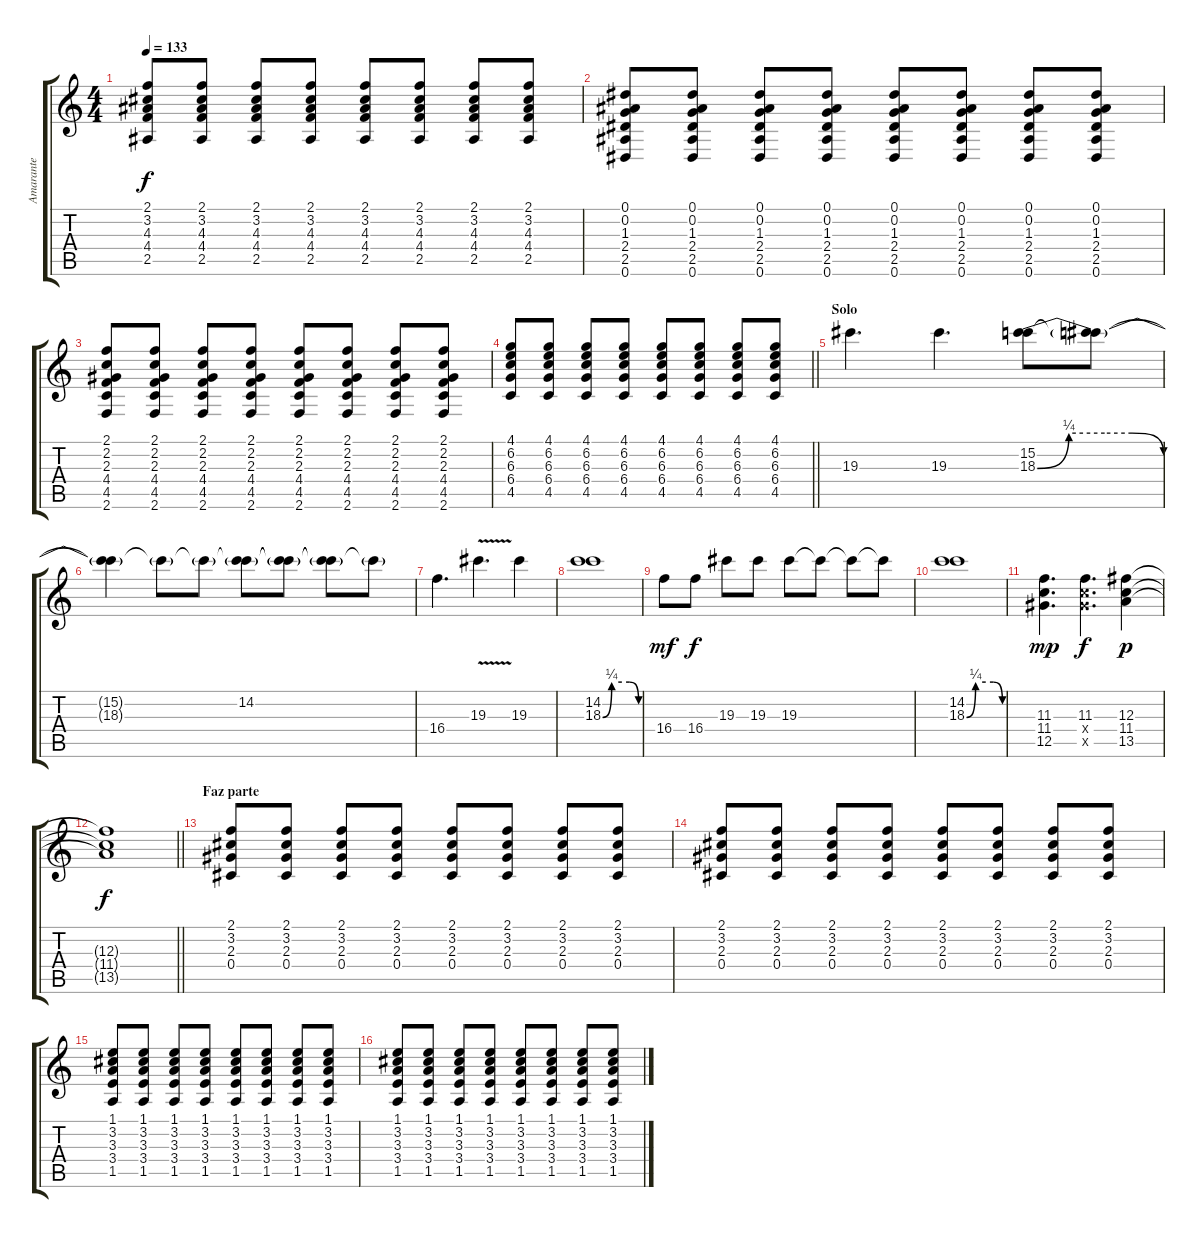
\track ("Amarante" "Amarante") {instrument distortionguitar}
\staff {score tabs}
\tuning (Eb4 Bb3 Gb3 Db3 Ab2 Eb2) {hide}
\ts (4 4)
\tempo 133
\clef g2
\ks c
(2.1 3.2 4.3 4.4 2.5).8{dy f} (2.1 3.2 4.3 4.4 2.5).8 (2.1 3.2 4.3 4.4 2.5).8 (2.1 3.2 4.3 4.4 2.5).8 (2.1 3.2 4.3 4.4 2.5).8 (2.1 3.2 4.3 4.4 2.5).8 (2.1 3.2 4.3 4.4 2.5).8 (2.1 3.2 4.3 4.4 2.5).8 |
(0.1 0.2 1.3 2.4 2.5 0.6).8 (0.1 0.2 1.3 2.4 2.5 0.6).8 (0.1 0.2 1.3 2.4 2.5 0.6).8 (0.1 0.2 1.3 2.4 2.5 0.6).8 (0.1 0.2 1.3 2.4 2.5 0.6).8 (0.1 0.2 1.3 2.4 2.5 0.6).8 (0.1 0.2 1.3 2.4 2.5 0.6).8 (0.1 0.2 1.3 2.4 2.5 0.6).8 |
(2.1 2.2 2.3 4.4 4.5 2.6).8 (2.1 2.2 2.3 4.4 4.5 2.6).8 (2.1 2.2 2.3 4.4 4.5 2.6).8 (2.1 2.2 2.3 4.4 4.5 2.6).8 (2.1 2.2 2.3 4.4 4.5 2.6).8 (2.1 2.2 2.3 4.4 4.5 2.6).8 (2.1 2.2 2.3 4.4 4.5 2.6).8 (2.1 2.2 2.3 4.4 4.5 2.6).8 |
\barLineRight lightlight
(4.1 6.2 6.3 6.4 4.5).8 (4.1 6.2 6.3 6.4 4.5).8 (4.1 6.2 6.3 6.4 4.5).8 (4.1 6.2 6.3 6.4 4.5).8 (4.1 6.2 6.3 6.4 4.5).8 (4.1 6.2 6.3 6.4 4.5).8 (4.1 6.2 6.3 6.4 4.5).8 (4.1 6.2 6.3 6.4 4.5).8 |
\section ("" "Solo")
19.3.4{d volume 12} 19.3.4{d} (15.2 18.3{be (custom 0 0 15 1 32 1 45 1 60 0)}).8 (15.2{t} 18.3{t}).8 |
(15.2{t} 18.3{t}).4 18.3{t}.8 18.3{t}.8 (14.2 18.3{t}).8 (14.2{t} 18.3{t}).8 (14.2{t} 18.3{t}).8 18.3{t}.8 |
16.4.4{d} 19.3{v}.4{d} 19.3.4 |
(14.2 18.3{be (custom 0 0 15 1 32 1 45 1 60 0)}).1 |
16.4.8{dy mf} 16.4.8{dy f} 19.3.8 19.3.8 19.3.8 19.3{t}.8 19.3{t}.8 19.3{t}.8 |
(14.2 18.3{be (custom 0 0 15 1 32 1 45 1 60 0)}).1 |
(11.3 11.4 12.5).4{d dy mp} (11.3 11.4{x} 12.5{x}).4{d dy f} (12.3 11.4 13.5).4{dy p} |
\barLineRight lightlight
(12.3{t} 11.4{t} 13.5{t}).1{dy f} |
\section ("" "Faz parte")
(2.1 3.2 2.3 0.4).8{volume 8} (2.1 3.2 2.3 0.4).8 (2.1 3.2 2.3 0.4).8 (2.1 3.2 2.3 0.4).8 (2.1 3.2 2.3 0.4).8 (2.1 3.2 2.3 0.4).8 (2.1 3.2 2.3 0.4).8 (2.1 3.2 2.3 0.4).8 |
(2.1 3.2 2.3 0.4).8 (2.1 3.2 2.3 0.4).8 (2.1 3.2 2.3 0.4).8 (2.1 3.2 2.3 0.4).8 (2.1 3.2 2.3 0.4).8 (2.1 3.2 2.3 0.4).8 (2.1 3.2 2.3 0.4).8 (2.1 3.2 2.3 0.4).8 |
(1.1 3.2 3.3 3.4 1.5).8 (1.1 3.2 3.3 3.4 1.5).8 (1.1 3.2 3.3 3.4 1.5).8 (1.1 3.2 3.3 3.4 1.5).8 (1.1 3.2 3.3 3.4 1.5).8 (1.1 3.2 3.3 3.4 1.5).8 (1.1 3.2 3.3 3.4 1.5).8 (1.1 3.2 3.3 3.4 1.5).8 |
(1.1 3.2 3.3 3.4 1.5).8 (1.1 3.2 3.3 3.4 1.5).8 (1.1 3.2 3.3 3.4 1.5).8 (1.1 3.2 3.3 3.4 1.5).8 (1.1 3.2 3.3 3.4 1.5).8 (1.1 3.2 3.3 3.4 1.5).8 (1.1 3.2 3.3 3.4 1.5).8 (1.1 3.2 3.3 3.4 1.5).8
